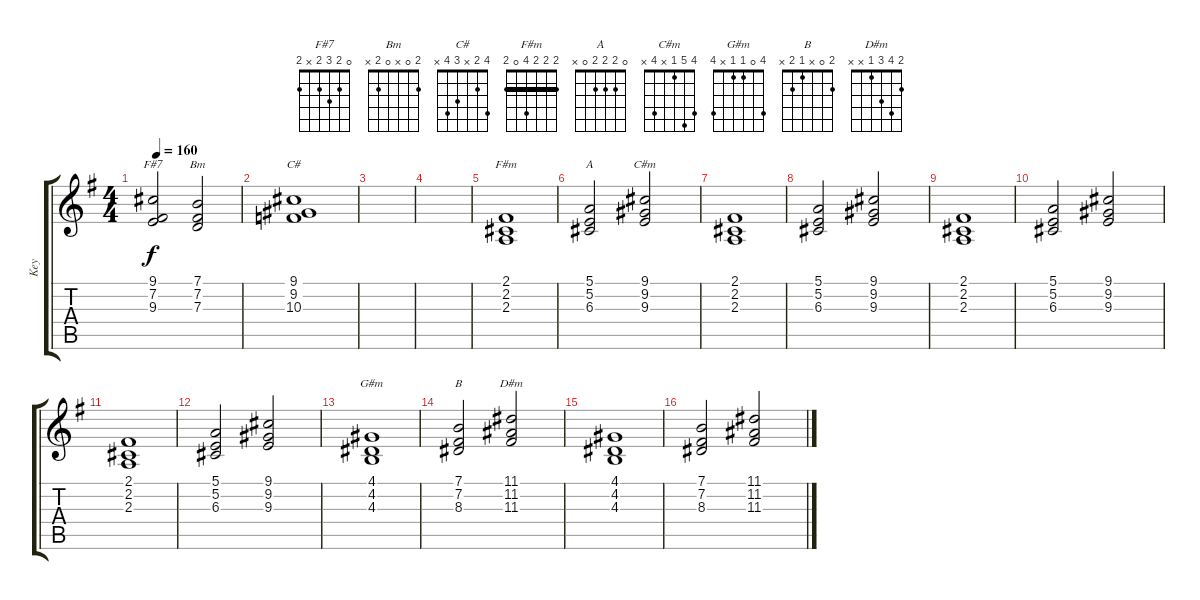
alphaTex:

\track ("Key" "Key") {instrument stringensemble1}
\staff {score tabs}
\tuning (E4 B3 G3 D3 A2 E2) {hide}
\chord ("F#7" 0 2 3 2 x 2)
\chord ("Bm" 2 0 x 0 2 x)
\chord ("C#" 4 2 x 3 4 x)
\chord ("F#m" 2 2 2 4 0 2) {barre 2}
\chord ("A" 0 2 2 2 0 x)
\chord ("C#m" 4 5 1 x 4 x)
\chord ("G#m" 4 0 1 1 x 4)
\chord ("B" 2 0 x 1 2 x)
\chord ("D#m" 2 4 3 1 x x)
\ts (4 4)
\tempo 160
\clef g2
\ks g
(9.1 7.2 9.3).2{ch "F#7" dy f} (7.1 7.2 7.3).2{ch "Bm"} |
(9.1 9.2 10.3).1{ch "C#"} |
|
|
(2.1 2.2 2.3).1{ch "F#m"} |
(5.1 5.2 6.3).2{ch "A"} (9.1 9.2 9.3).2{ch "C#m"} |
(2.1 2.2 2.3).1 |
(5.1 5.2 6.3).2 (9.1 9.2 9.3).2 |
(2.1 2.2 2.3).1 |
(5.1 5.2 6.3).2 (9.1 9.2 9.3).2 |
(2.1 2.2 2.3).1 |
(5.1 5.2 6.3).2 (9.1 9.2 9.3).2 |
(4.1 4.2 4.3).1{ch "G#m"} |
(7.1 7.2 8.3).2{ch "B"} (11.1 11.2 11.3).2{ch "D#m"} |
(4.1 4.2 4.3).1 |
(7.1 7.2 8.3).2 (11.1 11.2 11.3).2
